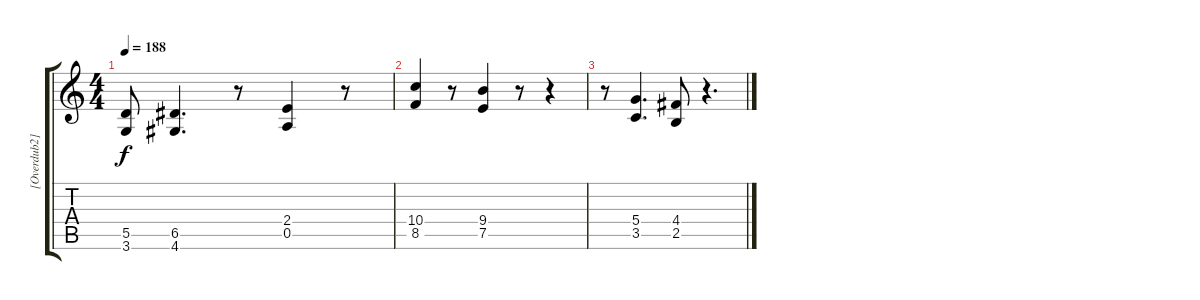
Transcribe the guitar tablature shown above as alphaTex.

\track ("[Overdub2]" "[Overdub2]") {instrument distortionguitar}
\staff {score tabs}
\tuning (E4 B3 G3 D3 A2 E2) {hide}
\ts (4 4)
\tempo 188
\clef g2
\ks c
(5.5{t} 3.6{t}).8{dy f} (6.5 4.6).4{d} r.8 (2.4 0.5).4 r.8 |
(10.4 8.5).4 r.8 (9.4 7.5).4 r.8 r.4 |
r.8 (5.4 3.5).4{d} (4.4 2.5).8 r.4{d}
